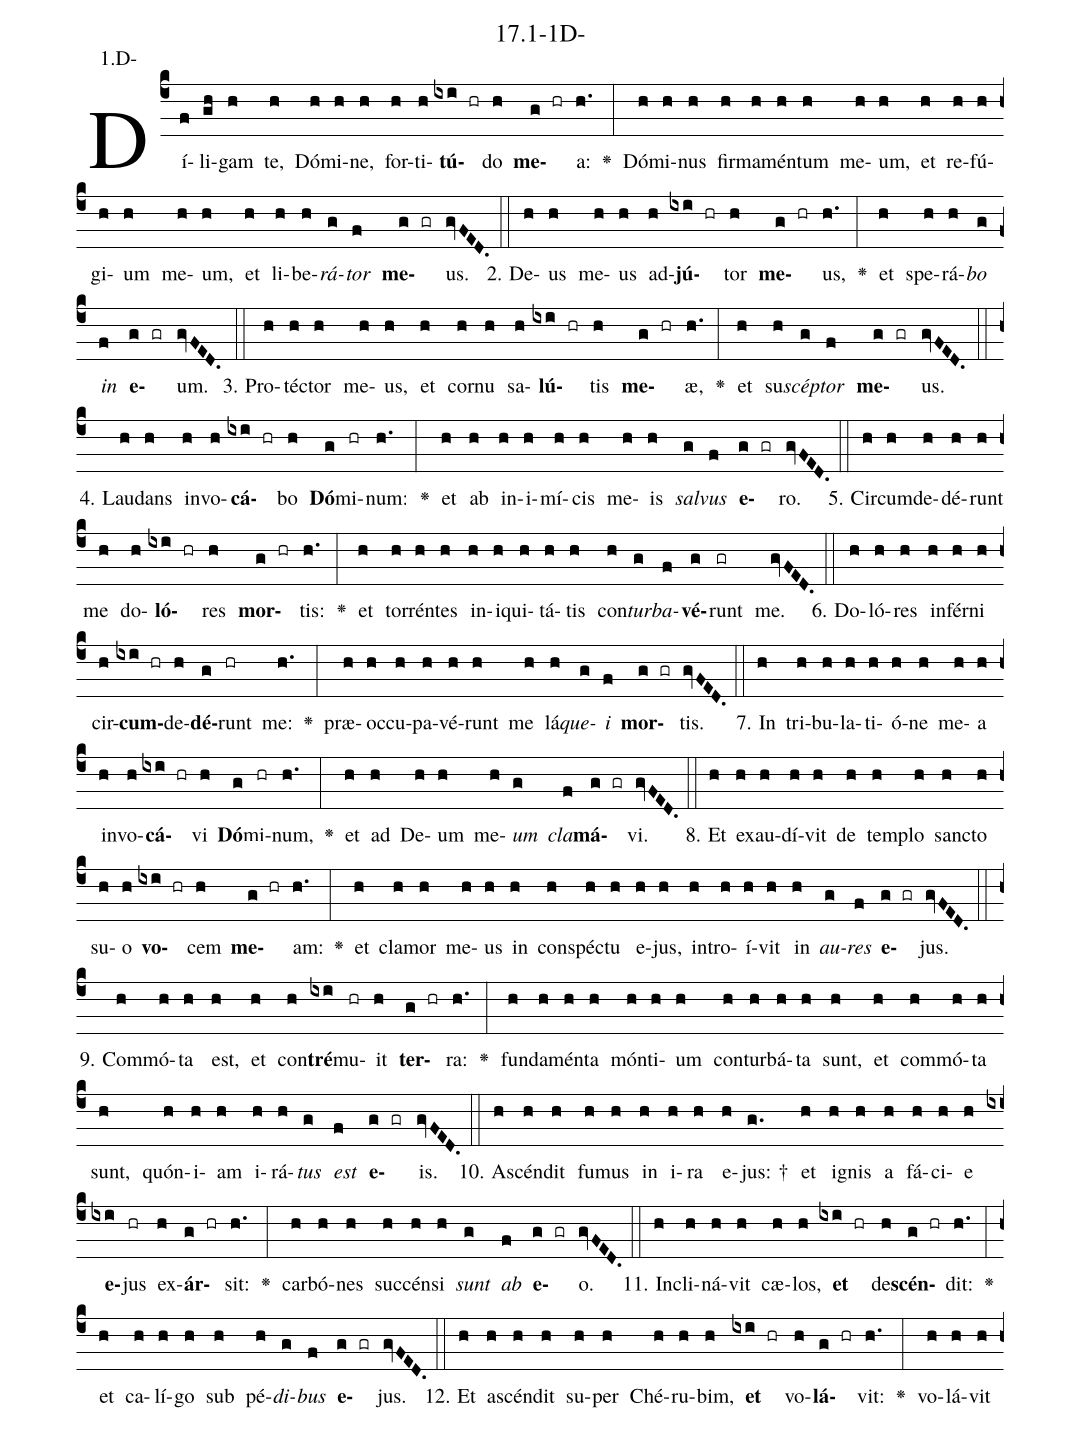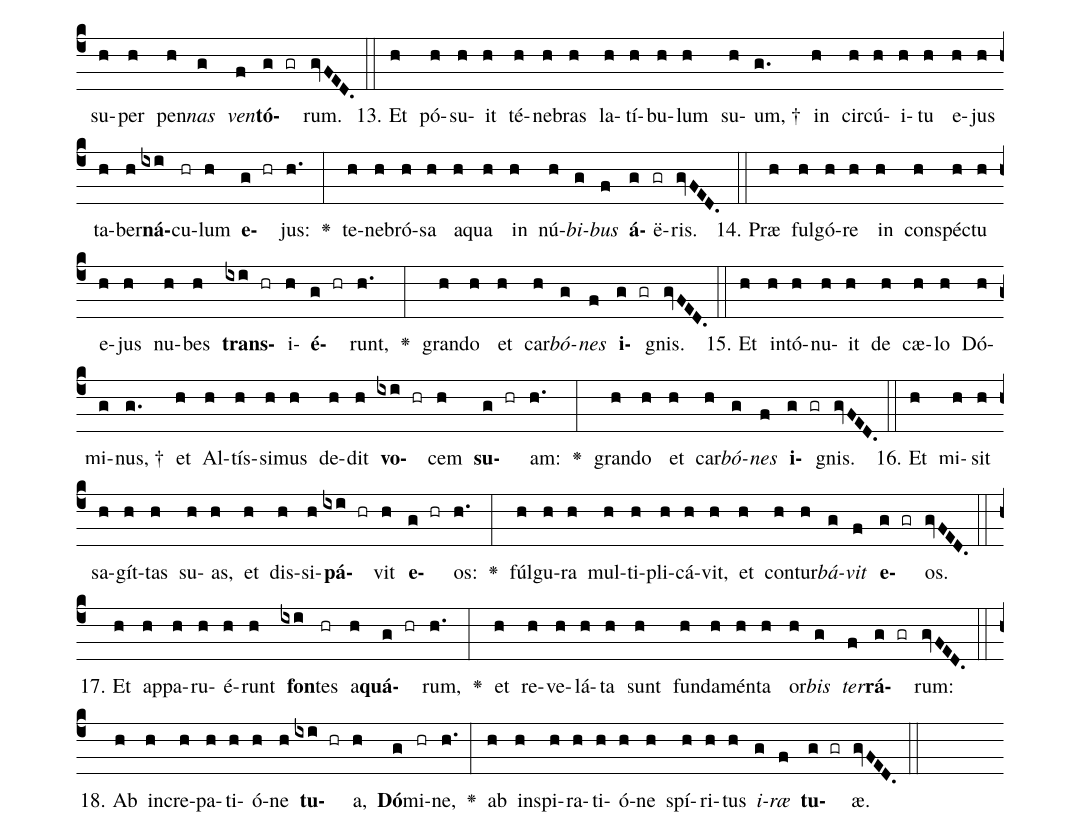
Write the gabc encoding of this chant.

name: 17.1-1D-;
annotation: 1.D-;
%%
(c4)Dí(f)li(gh)gam(h) te,(h) Dó(h)mi(h)ne,(h) for(h)ti(h)<b>tú</b>(ixi hr)do(h) <b>me</b>(g hr)a:(h.) <v>\greheightstar</v>(:) Dó(h)mi(h)nus(h) fir(h)ma(h)mén(h)tum(h) me(h)um,(h) et(h) re(h)fú(h)gi(h)um(h) me(h)um,(h) et(h) li(h)be(h)<i>rá</i>(g)<i>tor</i>(f) <b>me</b>(g gr)us.(gvFED.) (::)
2. De(h)us(h) me(h)us(h) ad(h)<b>jú</b>(ixi hr)tor(h) <b>me</b>(g hr)us,(h.) <v>\greheightstar</v>(:) et(h) spe(h)rá(h)<i>bo</i>(g) <i>in</i>(f) <b>e</b>(g gr)um.(gvFED.) (::)
3. Pro(h)téc(h)tor(h) me(h)us,(h) et(h) cor(h)nu(h) sa(h)<b>lú</b>(ixi hr)tis(h) <b>me</b>(g hr)æ,(h.) <v>\greheightstar</v>(:) et(h) su(h)<i>scép</i>(g)<i>tor</i>(f) <b>me</b>(g gr)us.(gvFED.) (::)
4. Lau(h)dans(h) in(h)vo(h)<b>cá</b>(ixi hr)bo(h) <b>Dó</b>(g)mi(hr)num:(h.) <v>\greheightstar</v>(:) et(h) ab(h) in(h)i(h)mí(h)cis(h) me(h)is(h) <i>sal</i>(g)<i>vus</i>(f) <b>e</b>(g gr)ro.(gvFED.) (::)
5. Cir(h)cum(h)de(h)dé(h)runt(h) me(h) do(h)<b>ló</b>(ixi hr)res(h) <b>mor</b>(g hr)tis:(h.) <v>\greheightstar</v>(:) et(h) tor(h)rén(h)tes(h) in(h)i(h)qui(h)tá(h)tis(h) con(h)<i>tur</i>(g)<i>ba</i>(f)<b>vé</b>(g)runt(gr) me.(gvFED.) (::)
6. Do(h)ló(h)res(h) in(h)fér(h)ni(h) cir(h)<b>cum</b>(ixi hr)de(h)<b>dé</b>(g)runt(hr) me:(h.) <v>\greheightstar</v>(:) præ(h)oc(h)cu(h)pa(h)vé(h)runt(h) me(h) lá(h)<i>que</i>(g)<i>i</i>(f) <b>mor</b>(g gr)tis.(gvFED.) (::)
7. In(h) tri(h)bu(h)la(h)ti(h)ó(h)ne(h) me(h)a(h) in(h)vo(h)<b>cá</b>(ixi hr)vi(h) <b>Dó</b>(g)mi(hr)num,(h.) <v>\greheightstar</v>(:) et(h) ad(h) De(h)um(h) me(h)<i>um</i>(g) <i>cla</i>(f)<b>má</b>(g gr)vi.(gvFED.) (::)
8. Et(h) ex(h)au(h)dí(h)vit(h) de(h) tem(h)plo(h) sanc(h)to(h) su(h)o(h) <b>vo</b>(ixi hr)cem(h) <b>me</b>(g hr)am:(h.) <v>\greheightstar</v>(:) et(h) cla(h)mor(h) me(h)us(h) in(h) con(h)spéc(h)tu(h) e(h)jus,(h) in(h)tro(h)í(h)vit(h) in(h) <i>au</i>(g)<i>res</i>(f) <b>e</b>(g gr)jus.(gvFED.) (::)
9. Com(h)mó(h)ta(h) est,(h) et(h) con(h)<b>tré</b>(ixi)mu(hr)it(h) <b>ter</b>(g hr)ra:(h.) <v>\greheightstar</v>(:) fun(h)da(h)mén(h)ta(h) món(h)ti(h)um(h) con(h)tur(h)bá(h)ta(h) sunt,(h) et(h) com(h)mó(h)ta(h) sunt,(h) quón(h)i(h)am(h) i(h)rá(h)<i>tus</i>(g) <i>est</i>(f) <b>e</b>(g gr)is.(gvFED.) (::)
10. A(h)scén(h)dit(h) fu(h)mus(h) in(h) i(h)ra(h) e(h)jus: †(g.) et(h) i(h)gnis(h) a(h) fá(h)ci(h)e(h) <b>e</b>(ixi)jus(hr) ex(h)<b>ár</b>(g hr)sit:(h.) <v>\greheightstar</v>(:) car(h)bó(h)nes(h) suc(h)cén(h)si(h) <i>sunt</i>(g) <i>ab</i>(f) <b>e</b>(g gr)o.(gvFED.) (::)
11. In(h)cli(h)ná(h)vit(h) cæ(h)los,(h) <b>et</b>(ixi hr) de(h)<b>scén</b>(g hr)dit:(h.) <v>\greheightstar</v>(:) et(h) ca(h)lí(h)go(h) sub(h) pé(h)<i>di</i>(g)<i>bus</i>(f) <b>e</b>(g gr)jus.(gvFED.) (::)
12. Et(h) a(h)scén(h)dit(h) su(h)per(h) Ché(h)ru(h)bim,(h) <b>et</b>(ixi hr) vo(h)<b>lá</b>(g hr)vit:(h.) <v>\greheightstar</v>(:) vo(h)lá(h)vit(h) su(h)per(h) pen(h)<i>nas</i>(g) <i>ven</i>(f)<b>tó</b>(g gr)rum.(gvFED.) (::)
13. Et(h) pó(h)su(h)it(h) té(h)ne(h)bras(h) la(h)tí(h)bu(h)lum(h) su(h)um, †(g.) in(h) cir(h)cú(h)i(h)tu(h) e(h)jus(h) ta(h)ber(h)<b>ná</b>(ixi)cu(hr)lum(h) <b>e</b>(g hr)jus:(h.) <v>\greheightstar</v>(:) te(h)ne(h)bró(h)sa(h) a(h)qua(h) in(h) nú(h)<i>bi</i>(g)<i>bus</i>(f) <b>á</b>(g)ë(gr)ris.(gvFED.) (::)
14. Præ(h) ful(h)gó(h)re(h) in(h) con(h)spéc(h)tu(h) e(h)jus(h) nu(h)bes(h) <b>trans</b>(ixi hr)i(h)<b>é</b>(g hr)runt,(h.) <v>\greheightstar</v>(:) gran(h)do(h) et(h) car(h)<i>bó</i>(g)<i>nes</i>(f) <b>i</b>(g gr)gnis.(gvFED.) (::)
15. Et(h) in(h)tó(h)nu(h)it(h) de(h) cæ(h)lo(h) Dó(h)mi(g)nus, †(g.) et(h) Al(h)tís(h)si(h)mus(h) de(h)dit(h) <b>vo</b>(ixi hr)cem(h) <b>su</b>(g hr)am:(h.) <v>\greheightstar</v>(:) gran(h)do(h) et(h) car(h)<i>bó</i>(g)<i>nes</i>(f) <b>i</b>(g gr)gnis.(gvFED.) (::)
16. Et(h) mi(h)sit(h) sa(h)gít(h)tas(h) su(h)as,(h) et(h) dis(h)si(h)<b>pá</b>(ixi hr)vit(h) <b>e</b>(g hr)os:(h.) <v>\greheightstar</v>(:) fúl(h)gu(h)ra(h) mul(h)ti(h)pli(h)cá(h)vit,(h) et(h) con(h)tur(h)<i>bá</i>(g)<i>vit</i>(f) <b>e</b>(g gr)os.(gvFED.) (::)
17. Et(h) ap(h)pa(h)ru(h)é(h)runt(h) <b>fon</b>(ixi)tes(hr) a(h)<b>quá</b>(g hr)rum,(h.) <v>\greheightstar</v>(:) et(h) re(h)ve(h)lá(h)ta(h) sunt(h) fun(h)da(h)mén(h)ta(h) or(h)<i>bis</i>(g) <i>ter</i>(f)<b>rá</b>(g gr)rum:(gvFED.) (::)
18. Ab(h) in(h)cre(h)pa(h)ti(h)ó(h)ne(h) <b>tu</b>(ixi hr)a,(h) <b>Dó</b>(g)mi(hr)ne,(h.) <v>\greheightstar</v>(:) ab(h) in(h)spi(h)ra(h)ti(h)ó(h)ne(h) spí(h)ri(h)tus(h) <i>i</i>(g)<i>ræ</i>(f) <b>tu</b>(g gr)æ.(gvFED.) (::)
